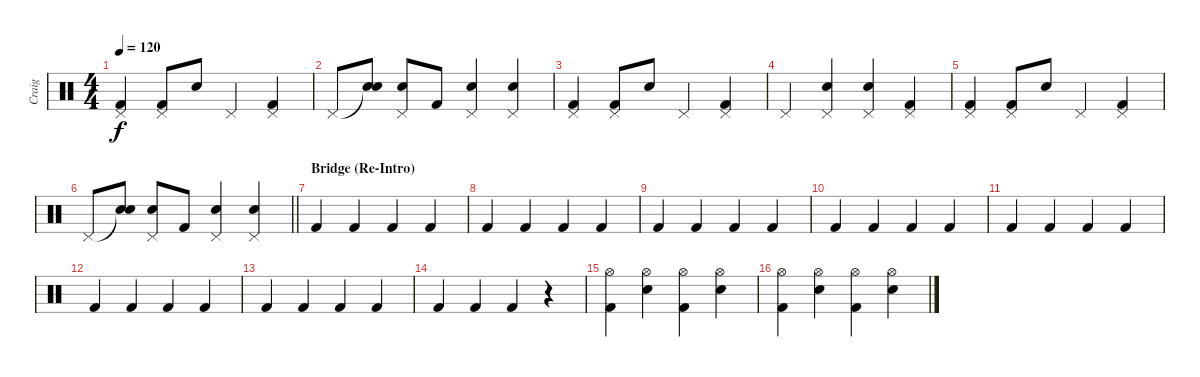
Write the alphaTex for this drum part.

\track ("Craig" "Craig") {instrument percussion}
\staff {score}
\articulation defaults
\ts (4 4)
\tempo 120
\clef neutral
\ks c
("Pedal Hi-Hat (hit)" "Kick (hit) 2").4{dy f} ("Pedal Hi-Hat (hit)" "Kick (hit) 2").8 "Snare (hit) 2".8 "Pedal Hi-Hat (hit)".4 ("Pedal Hi-Hat (hit)" "Kick (hit) 2").4 |
"Pedal Hi-Hat (hit)".8 ("Snare (hit)"{t} "Snare (hit) 2").8 ("Pedal Hi-Hat (hit)" "Snare (hit) 2").8 "Kick (hit) 2".8 ("Pedal Hi-Hat (hit)" "Snare (hit) 2").4 ("Pedal Hi-Hat (hit)" "Snare (hit) 2").4 |
("Pedal Hi-Hat (hit)" "Kick (hit) 2").4 ("Pedal Hi-Hat (hit)" "Kick (hit) 2").8 "Snare (hit) 2".8 "Pedal Hi-Hat (hit)".4 ("Pedal Hi-Hat (hit)" "Kick (hit) 2").4 |
"Pedal Hi-Hat (hit)".4 ("Pedal Hi-Hat (hit)" "Snare (hit) 2").4 ("Pedal Hi-Hat (hit)" "Snare (hit) 2").4 ("Pedal Hi-Hat (hit)" "Kick (hit) 2").4 |
("Pedal Hi-Hat (hit)" "Kick (hit) 2").4 ("Pedal Hi-Hat (hit)" "Kick (hit) 2").8 "Snare (hit) 2".8 "Pedal Hi-Hat (hit)".4 ("Pedal Hi-Hat (hit)" "Kick (hit) 2").4 |
\barLineRight lightlight "Pedal Hi-Hat (hit)".8
("Snare (hit)"{t} "Snare (hit) 2").8 ("Pedal Hi-Hat (hit)" "Snare (hit) 2").8 "Kick (hit) 2".8 ("Pedal Hi-Hat (hit)" "Snare (hit) 2").4 ("Pedal Hi-Hat (hit)" "Snare (hit) 2").4 |
\section ("" "Bridge (Re-Intro)")
"Kick (hit) 2".4 "Kick (hit) 2".4 "Kick (hit) 2".4 "Kick (hit) 2".4 |
"Kick (hit) 2".4 "Kick (hit) 2".4 "Kick (hit) 2".4 "Kick (hit) 2".4 |
"Kick (hit) 2".4 "Kick (hit) 2".4 "Kick (hit) 2".4 "Kick (hit) 2".4 |
"Kick (hit) 2".4 "Kick (hit) 2".4 "Kick (hit) 2".4 "Kick (hit) 2".4 |
"Kick (hit) 2".4 "Kick (hit) 2".4 "Kick (hit) 2".4 "Kick (hit) 2".4 |
"Kick (hit) 2".4 "Kick (hit) 2".4 "Kick (hit) 2".4 "Kick (hit) 2".4 |
"Kick (hit) 2".4 "Kick (hit) 2".4 "Kick (hit) 2".4 "Kick (hit) 2".4 |
"Kick (hit) 2".4 "Kick (hit) 2".4 "Kick (hit) 2".4 r.4 |
("Hi-Hat (open)" "Kick (hit) 2").4 ("Hi-Hat (open)" "Snare (hit) 2").4 ("Hi-Hat (open)" "Kick (hit) 2").4 ("Hi-Hat (open)" "Snare (hit) 2").4 |
("Hi-Hat (open)" "Kick (hit) 2").4 ("Hi-Hat (open)" "Snare (hit) 2").4 ("Hi-Hat (open)" "Kick (hit) 2").4 ("Hi-Hat (open)" "Snare (hit) 2").4
